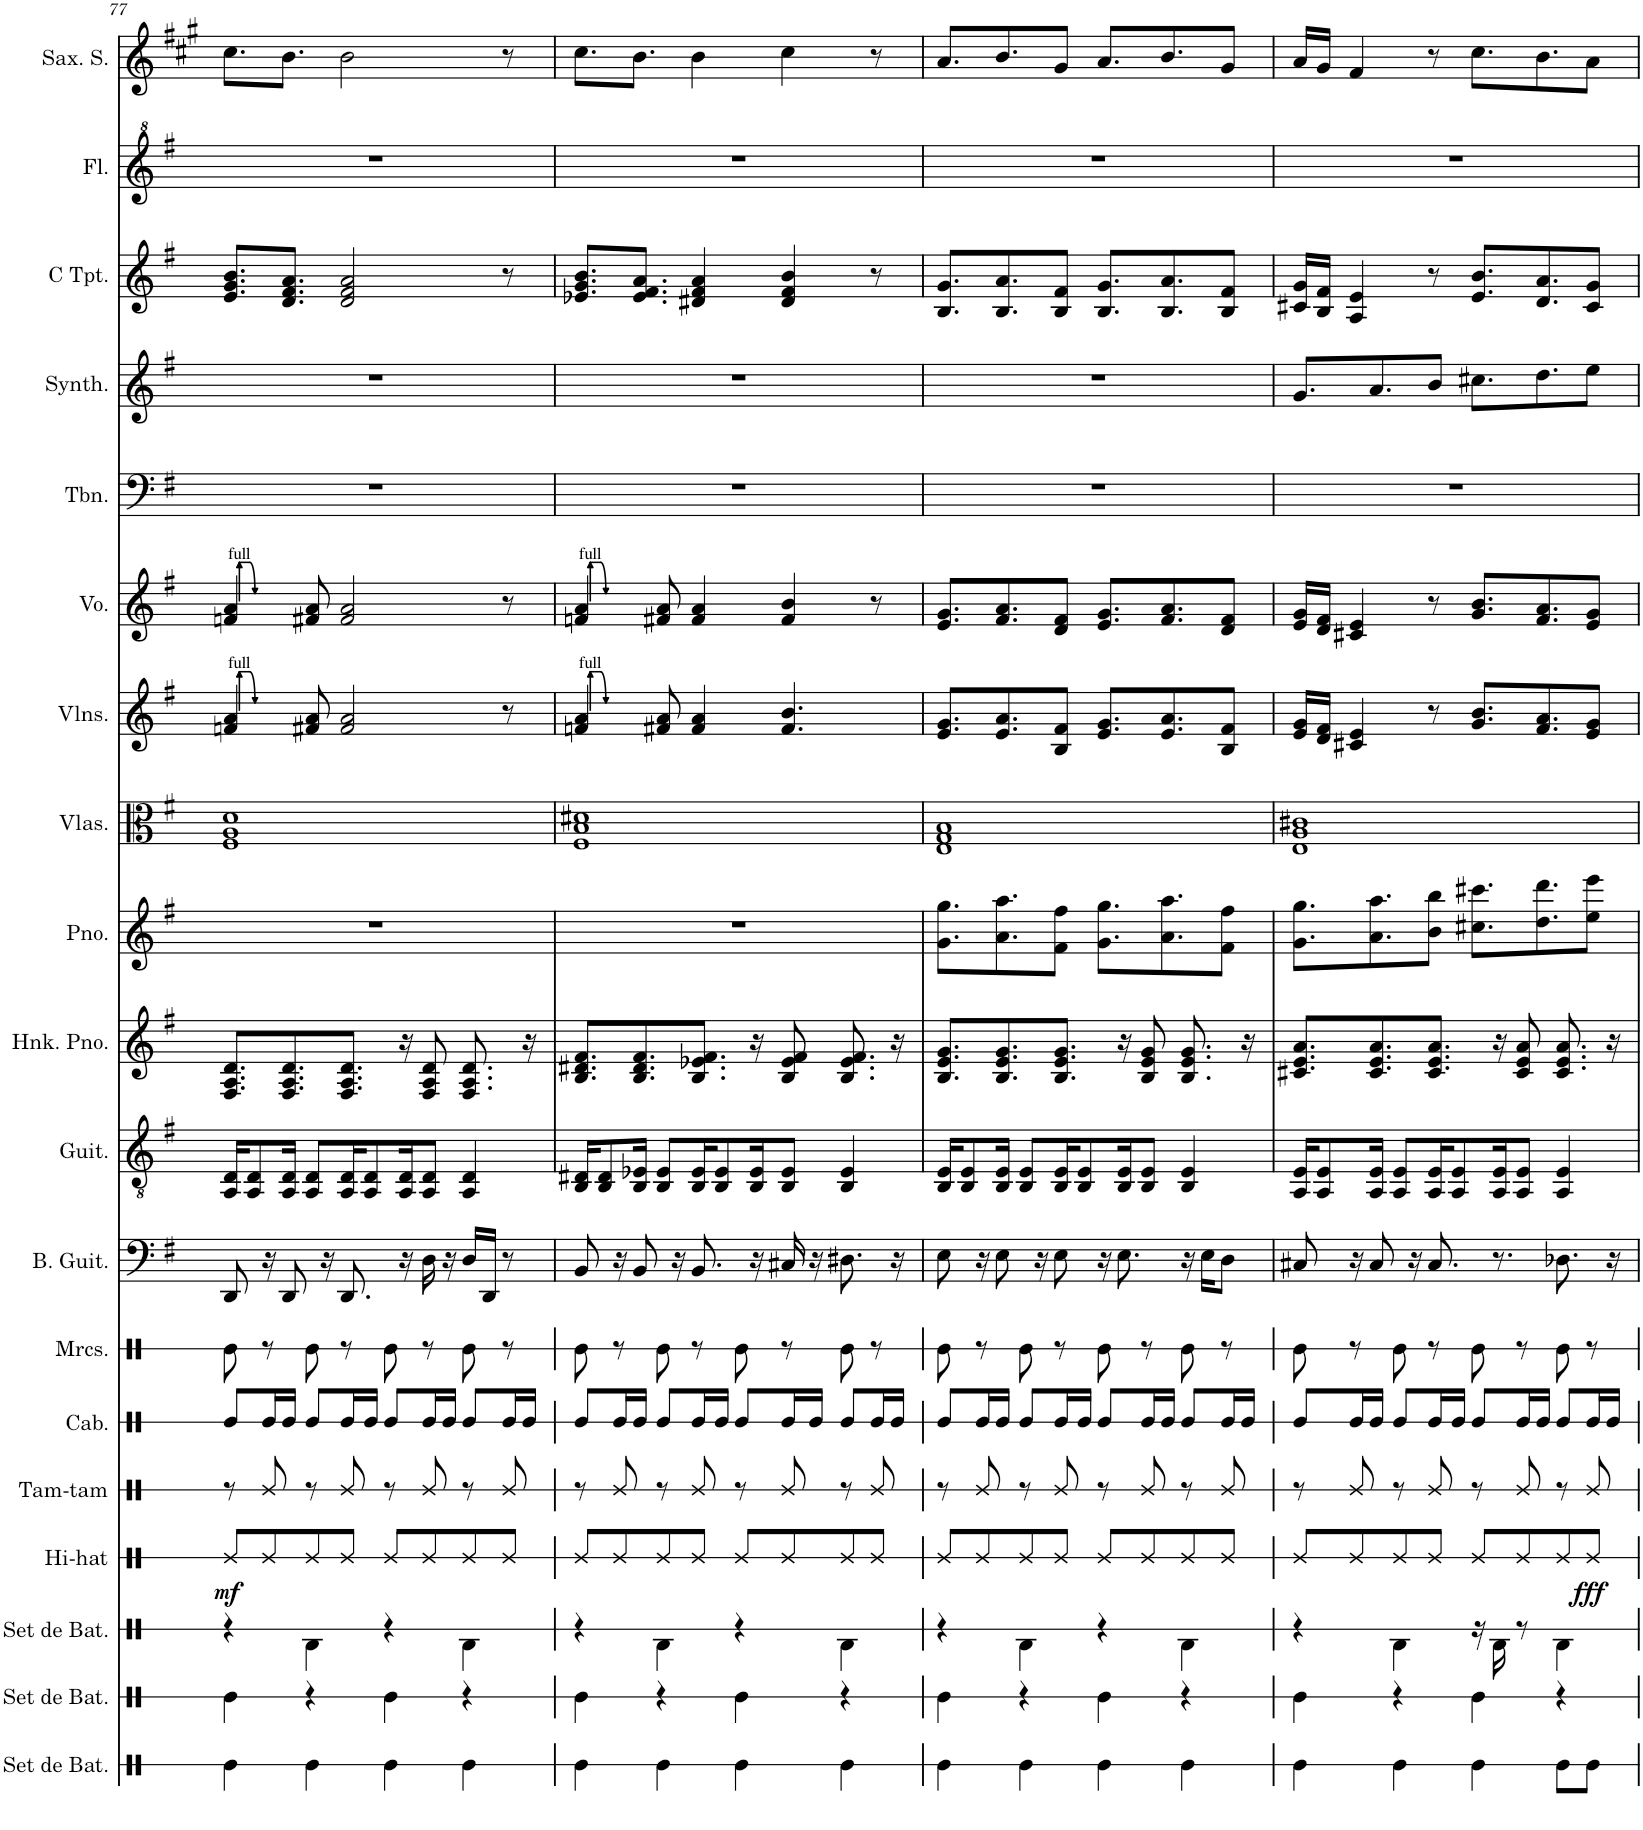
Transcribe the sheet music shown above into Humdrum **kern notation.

**kern	**kern	**kern	**kern	**dynam	**kern	**kern	**kern	**kern	**kern	**kern	**kern	**kern	**kern	**kern	**kern	**kern	**kern	**kern	**kern
*part19	*part18	*part17	*part16	*part16	*part15	*part14	*part13	*part12	*part11	*part10	*part9	*part8	*part7	*part6	*part5	*part4	*part3	*part2	*part1
*staff19	*staff18	*staff17	*staff16	*staff16	*staff15	*staff14	*staff13	*staff12	*staff11	*staff10	*staff9	*staff8	*staff7	*staff6	*staff5	*staff4	*staff3	*staff2	*staff1
*I"Set de batterie	*I"Set de batterie	*I"Set de batterie	*I"Hi-hat	*	*I"Tam-tam	*I"Cabasa	*I"Maracas	*I"Bass Guitar	*I"Acoustic Guitar	*I"Honky Tonk Piano	*I"Piano	*I"Violas	*I"Violins	*I"Voice	*I"Trombone	*I"Brightness Synthesizer	*I"C Trumpet	*I"Flute	*I"Saxophone Soprano
*I'Set de Bat.	*I'Set de Bat.	*I'Set de Bat.	*I'Hi-hat	*	*I'Tam-tam	*I'Cab.	*I'Mrcs.	*I'B. Guit.	*I'Guit.	*I'Hnk. Pno.	*I'Pno.	*I'Vlas.	*I'Vlns.	*I'Vo.	*I'Tbn.	*I'Synth.	*I'C Tpt.	*I'Fl.	*I'Sax. S.
!!LO:PB:g=z
*clefX	*clefX	*clefX	*clefX	*	*clefX	*clefX	*clefX	*clefF4	*clefGv2	*clefG2	*clefG2	*clefC3	*clefG2	*clefG2	*clefF4	*clefG2	*clefG2	*clefG^2	*clefG2
*	*	*	*	*	*	*	*	*Trd7c12	*	*	*	*	*	*	*	*	*	*	*Trd1c2
*k[]	*k[]	*k[]	*k[]	*	*k[]	*k[]	*k[]	*k[f#]	*k[f#]	*k[f#]	*k[f#]	*k[f#]	*k[f#]	*k[f#]	*k[f#]	*k[f#]	*k[f#]	*k[f#]	*k[f#c#g#]
*M4/4	*M4/4	*M4/4	*M4/4	*	*M4/4	*M4/4	*M4/4	*M4/4	*M4/4	*M4/4	*M4/4	*M4/4	*M4/4	*M4/4	*M4/4	*M4/4	*M4/4	*M4/4	*M4/4
=77	=77	=77	=77	=77	=77	=77	=77	=77	=77	=77	=77	=77	=77	=77	=77	=77	=77	=77	=77
!	!	!	!	!LO:DY:b	!	!	!	!	!	!	!	!	!	!	!	!	!	!	!
4Re\	4Re\	4r	8Re/L	mf	8r	8Re/L	8Re\	8DD/	16AA/ 16D/KL	8.F#/ 8.A/ 8.d/L	1r	1F# 1A 1d	4fn/ 4a/	4fn/ 4a/	1r	1r	8.e/ 8.g/ 8.b/L	1r	8.cc#\L
.	.	.	.	.	.	.	.	.	8AA/ 8D/	.	.	.	.	.	.	.	.	.	.
.	.	.	8Re/	.	8Re/	16Re/L	8r	16r	.	.	.	.	.	.	.	.	.	.	.
.	.	.	.	.	.	16Re/JJ	.	8DD/	16AA/ 16D/Jk	8.F#/ 8.A/ 8.d/	.	.	.	.	.	.	8.d/ 8.f#/ 8.a/J	.	8.b\J
4Re\	4r	4RB\	8Re/	.	8r	8Re/L	8Re\	.	8AA/ 8D/L	.	.	.	8f#X/ 8a/	8f#X/ 8a/	.	.	.	.	.
.	.	.	.	.	.	.	.	16r	.	.	.	.	.	.	.	.	.	.	.
.	.	.	8Re/J	.	8Re/	16Re/L	8r	8.DD/	16AA/ 16D/K	8.F#/ 8.A/ 8.d/J	.	.	2f#/ 2a/	2f#/ 2a/	.	.	2d/ 2f#/ 2a/	.	2b\
.	.	.	.	.	.	16Re/JJ	.	.	8AA/ 8D/	.	.	.	.	.	.	.	.	.	.
4Re\	4Re\	4r	8Re/L	.	8r	8Re/L	8Re\	.	.	.	.	.	.	.	.	.	.	.	.
.	.	.	.	.	.	.	.	16r	16AA/ 16D/K	16r	.	.	.	.	.	.	.	.	.
.	.	.	8Re/	.	8Re/	16Re/L	8r	16D\	8AA/ 8D/J	8F#/ 8A/ 8d/	.	.	.	.	.	.	.	.	.
.	.	.	.	.	.	16Re/JJ	.	16r	.	.	.	.	.	.	.	.	.	.	.
4Re\	4r	4RB\	8Re/	.	8r	8Re/L	8Re\	16D/LL	4AA/ 4D/	8.F#/ 8.A/ 8.d/	.	.	.	.	.	.	.	.	.
.	.	.	.	.	.	.	.	16DD/JJ	.	.	.	.	.	.	.	.	.	.	.
.	.	.	8Re/J	.	8Re/	16Re/L	8r	8r	.	.	.	.	8r	8r	.	.	8r	.	8r
.	.	.	.	.	.	16Re/JJ	.	.	.	16r	.	.	.	.	.	.	.	.	.
=78	=78	=78	=78	=78	=78	=78	=78	=78	=78	=78	=78	=78	=78	=78	=78	=78	=78	=78	=78
4Re\	4Re\	4r	8Re/L	.	8r	8Re/L	8Re\	8BB/	16BB/ 16D#X/KL	8.B/ 8.d#X/ 8.f#/L	1r	1F# 1B 1d#X	4fn/ 4a/	4fn/ 4a/	1r	1r	8.e-X/ 8.g/ 8.b/L	1r	8.cc#\L
.	.	.	.	.	.	.	.	.	8BB/ 8D#/	.	.	.	.	.	.	.	.	.	.
.	.	.	8Re/	.	8Re/	16Re/L	8r	16r	.	.	.	.	.	.	.	.	.	.	.
.	.	.	.	.	.	16Re/JJ	.	8BB/	16BB/ 16E-X/Jk	8.B/ 8.d#/ 8.f#/	.	.	.	.	.	.	8.e-/ 8.f#/ 8.a/J	.	8.b\J
4Re\	4r	4RB\	8Re/	.	8r	8Re/L	8Re\	.	8BB/ 8E-/L	.	.	.	8f#X/ 8a/	8f#X/ 8a/	.	.	.	.	.
.	.	.	.	.	.	.	.	16r	.	.	.	.	.	.	.	.	.	.	.
.	.	.	8Re/J	.	8Re/	16Re/L	8r	8.BB/	16BB/ 16E-/K	8.B/ 8.e-X/ 8.f#/J	.	.	4f#/ 4a/	4f#/ 4a/	.	.	4d#X/ 4f#/ 4a/	.	4b\
.	.	.	.	.	.	16Re/JJ	.	.	8BB/ 8E-/	.	.	.	.	.	.	.	.	.	.
4Re\	4Re\	4r	8Re/L	.	8r	8Re/L	8Re\	.	.	.	.	.	.	.	.	.	.	.	.
.	.	.	.	.	.	.	.	16r	16BB/ 16E-/K	16r	.	.	.	.	.	.	.	.	.
.	.	.	8Re/	.	8Re/	16Re/L	8r	16C#X/	8BB/ 8E-/J	8B/ 8e-/ 8f#/	.	.	4.f#/ 4.b/	4f#/ 4b/	.	.	4d#/ 4f#/ 4b/	.	4cc#\
.	.	.	.	.	.	16Re/JJ	.	16r	.	.	.	.	.	.	.	.	.	.	.
4Re\	4r	4RB\	8Re/	.	8r	8Re/L	8Re\	8.D#X\	4BB/ 4E-/	8.B/ 8.e-/ 8.f#/	.	.	.	.	.	.	.	.	.
.	.	.	8Re/J	.	8Re/	16Re/L	8r	.	.	.	.	.	.	8r	.	.	8r	.	8r
.	.	.	.	.	.	16Re/JJ	.	16r	.	16r	.	.	.	.	.	.	.	.	.
=79	=79	=79	=79	=79	=79	=79	=79	=79	=79	=79	=79	=79	=79	=79	=79	=79	=79	=79	=79
4Re\	4Re\	4r	8Re/L	.	8r	8Re/L	8Re\	8E\	16BB/ 16E/KL	8.B/ 8.e/ 8.g/L	8.g\ 8.gg\L	1E 1G 1B	8.e/ 8.g/L	8.e/ 8.g/L	1r	1r	8.B/ 8.g/L	1r	8.a/L
.	.	.	.	.	.	.	.	.	8BB/ 8E/	.	.	.	.	.	.	.	.	.	.
.	.	.	8Re/	.	8Re/	16Re/L	8r	16r	.	.	.	.	.	.	.	.	.	.	.
.	.	.	.	.	.	16Re/JJ	.	8E\	16BB/ 16E/Jk	8.B/ 8.e/ 8.g/	8.a\ 8.aa\	.	8.e/ 8.a/	8.f#/ 8.a/	.	.	8.B/ 8.a/	.	8.b/
4Re\	4r	4RB\	8Re/	.	8r	8Re/L	8Re\	.	8BB/ 8E/L	.	.	.	.	.	.	.	.	.	.
.	.	.	.	.	.	.	.	16r	.	.	.	.	.	.	.	.	.	.	.
.	.	.	8Re/J	.	8Re/	16Re/L	8r	8E\	16BB/ 16E/K	8.B/ 8.e/ 8.g/J	8f#\ 8ff#\J	.	8B/ 8f#/J	8d/ 8f#/J	.	.	8B/ 8f#/J	.	8g#/J
.	.	.	.	.	.	16Re/JJ	.	.	8BB/ 8E/	.	.	.	.	.	.	.	.	.	.
4Re\	4Re\	4r	8Re/L	.	8r	8Re/L	8Re\	16r	.	.	8.g\ 8.gg\L	.	8.e/ 8.g/L	8.e/ 8.g/L	.	.	8.B/ 8.g/L	.	8.a/L
.	.	.	.	.	.	.	.	8.E\	16BB/ 16E/K	16r	.	.	.	.	.	.	.	.	.
.	.	.	8Re/	.	8Re/	16Re/L	8r	.	8BB/ 8E/J	8B/ 8e/ 8g/	.	.	.	.	.	.	.	.	.
.	.	.	.	.	.	16Re/JJ	.	.	.	.	8.a\ 8.aa\	.	8.e/ 8.a/	8.f#/ 8.a/	.	.	8.B/ 8.a/	.	8.b/
4Re\	4r	4RB\	8Re/	.	8r	8Re/L	8Re\	16r	4BB/ 4E/	8.B/ 8.e/ 8.g/	.	.	.	.	.	.	.	.	.
.	.	.	.	.	.	.	.	16E\KL	.	.	.	.	.	.	.	.	.	.	.
.	.	.	8Re/J	.	8Re/	16Re/L	8r	8D\J	.	.	8f#\ 8ff#\J	.	8B/ 8f#/J	8d/ 8f#/J	.	.	8B/ 8f#/J	.	8g#/J
.	.	.	.	.	.	16Re/JJ	.	.	.	16r	.	.	.	.	.	.	.	.	.
=80	=80	=80	=80	=80	=80	=80	=80	=80	=80	=80	=80	=80	=80	=80	=80	=80	=80	=80	=80
4Re\	4Re\	4r	8Re/L	.	8r	8Re/L	8Re\	8C#X/	16AA/ 16E/KL	8.c#X/ 8.e/ 8.a/L	8.g\ 8.gg\L	1E 1A 1c#X	16e/ 16g/LL	16e/ 16g/LL	1r	8.g/L	16c#X/ 16g/LL	1r	16a/LL
.	.	.	.	.	.	.	.	.	8AA/ 8E/	.	.	.	16d/ 16f#/JJ	16d/ 16f#/JJ	.	.	16B/ 16f#/JJ	.	16g#/JJ
.	.	.	8Re/	.	8Re/	16Re/L	8r	16r	.	.	.	.	4c#X/ 4e/	4c#X/ 4e/	.	.	4A/ 4e/	.	4f#/
.	.	.	.	.	.	16Re/JJ	.	8C#/	16AA/ 16E/Jk	8.c#/ 8.e/ 8.a/	8.a\ 8.aa\	.	.	.	.	8.a/	.	.	.
4Re\	4r	4RB\	8Re/	.	8r	8Re/L	8Re\	.	8AA/ 8E/L	.	.	.	.	.	.	.	.	.	.
.	.	.	.	.	.	.	.	16r	.	.	.	.	.	.	.	.	.	.	.
.	.	.	8Re/J	.	8Re/	16Re/L	8r	8.C#/	16AA/ 16E/K	8.c#/ 8.e/ 8.a/J	8b\ 8bb\J	.	8r	8r	.	8b/J	8r	.	8r
.	.	.	.	.	.	16Re/JJ	.	.	8AA/ 8E/	.	.	.	.	.	.	.	.	.	.
4Re\	4Re\	16r	8Re/L	.	8r	8Re/L	8Re\	.	.	.	8.cc#X\ 8.ccc#X\L	.	8.g/ 8.b/L	8.g/ 8.b/L	.	8.cc#X\L	8.e/ 8.b/L	.	8.cc#\L
.	.	16RB\	.	.	.	.	.	8.r	16AA/ 16E/K	16r	.	.	.	.	.	.	.	.	.
.	.	8r	8Re/	.	8Re/	16Re/L	8r	.	8AA/ 8E/J	8c#/ 8e/ 8a/	.	.	.	.	.	.	.	.	.
.	.	.	.	.	.	16Re/JJ	.	.	.	.	8.dd\ 8.ddd\	.	8.f#/ 8.a/	8.f#/ 8.a/	.	8.dd\	8.d/ 8.a/	.	8.b\
8Re\L	4r	4RB\	8Re/	.	8r	8Re/L	8Re\	8.D-X\	4AA/ 4E/	8.c#/ 8.e/ 8.a/	.	.	.	.	.	.	.	.	.
!	!	!	!	!LO:DY:b	!	!	!	!	!	!	!	!	!	!	!	!	!	!	!
8Re\J	.	.	8Re/J	fff	8Re/	16Re/L	8r	.	.	.	8ee\ 8eee\J	.	8e/ 8g/J	8e/ 8g/J	.	8ee\J	8c#/ 8g/J	.	8a\J
.	.	.	.	.	.	16Re/JJ	.	16r	.	16r	.	.	.	.	.	.	.	.	.
=	=	=	=	=	=	=	=	=	=	=	=	=	=	=	=	=	=	=	=
*-	*-	*-	*-	*-	*-	*-	*-	*-	*-	*-	*-	*-	*-	*-	*-	*-	*-	*-	*-
